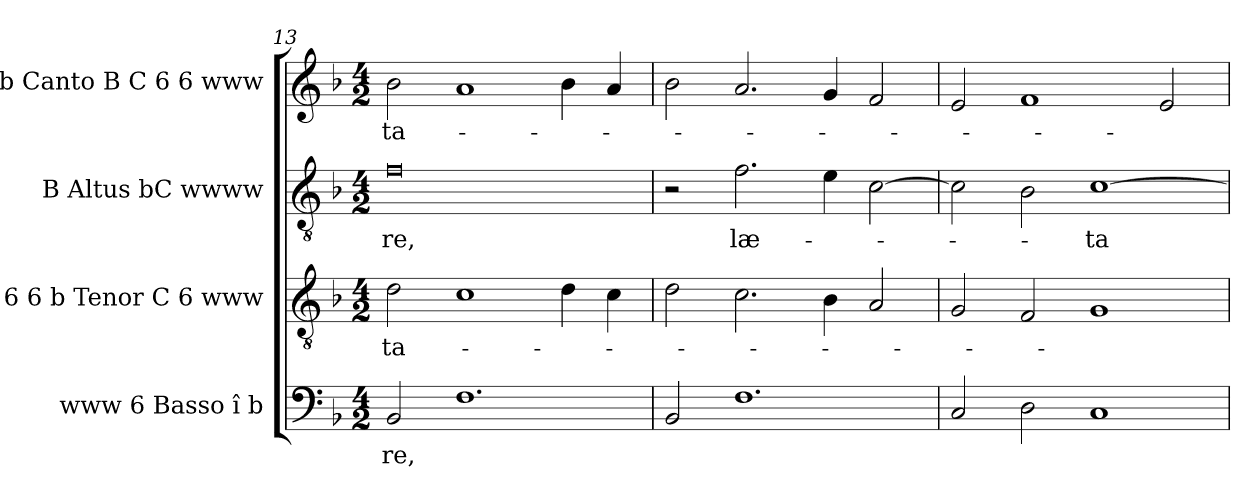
**kern	**text	**kern	**text	**kern	**text	**kern	**text
*part4	*part4	*part3	*part3	*part2	*part2	*part1	*part1
*staff4	*staff4	*staff3	*staff3	*staff2	*staff2	*staff1	*staff1
*I"www  6  Basso  î  b	*	*I"6 6  b  Tenor  C 6  www	*	*I"B  Altus  bC  wwww	*	*I"b  Canto  B  C 6 6 www	*
*I'B.	*	*I'T.	*	*I'T.	*	*I'C.	*
*clefF4	*	*clefGv2	*	*clefGv2	*	*clefG2	*
*k[b-]	*	*k[b-]	*	*k[b-]	*	*k[b-]	*
*F:	*	*F:	*	*F:	*	*F:	*
*M4/2	*	*M4/2	*	*M4/2	*	*M4/2	*
=13	=13	=13	=13	=13	=13	=13	=13
!	!LO:LY:b:cj	!	!LO:LY:b:cj	!	!LO:LY:b:cj	!	!LO:LY:b:cj
2BB-/	-re,	2d\	-ta-	0f	-re,	2b-\	-ta-
1.F	.	1c	.	.	.	1a	.
.	.	4d\	.	.	.	4b-\	.
.	.	4c\	.	.	.	4a/	.
=14	=14	=14	=14	=14	=14	=14	=14
2BB-/	.	2d\	.	2r	.	2b-\	.
!	!	!	!	!	!LO:LY:b:cj	!	!
1.F	.	2.c\	.	2.f\	læ-	2.a/	.
.	.	4B-\	.	4e\	.	4g/	.
.	.	2A/	.	[>2c\	.	2f/	.
=15	=15	=15	=15	=15	=15	=15	=15
2C/	.	2G/	.	2c\]	.	2e/	.
2D\	.	2F/	.	2B-\	.	1f	.
!	!	!	!	!	!LO:LY:b:cj	!	!
1C	.	1G	.	[<1c	-ta-	.	.
.	.	.	.	.	.	2e/	.
=	=	=	=	=	=	=	=
*-	*-	*-	*-	*-	*-	*-	*-
